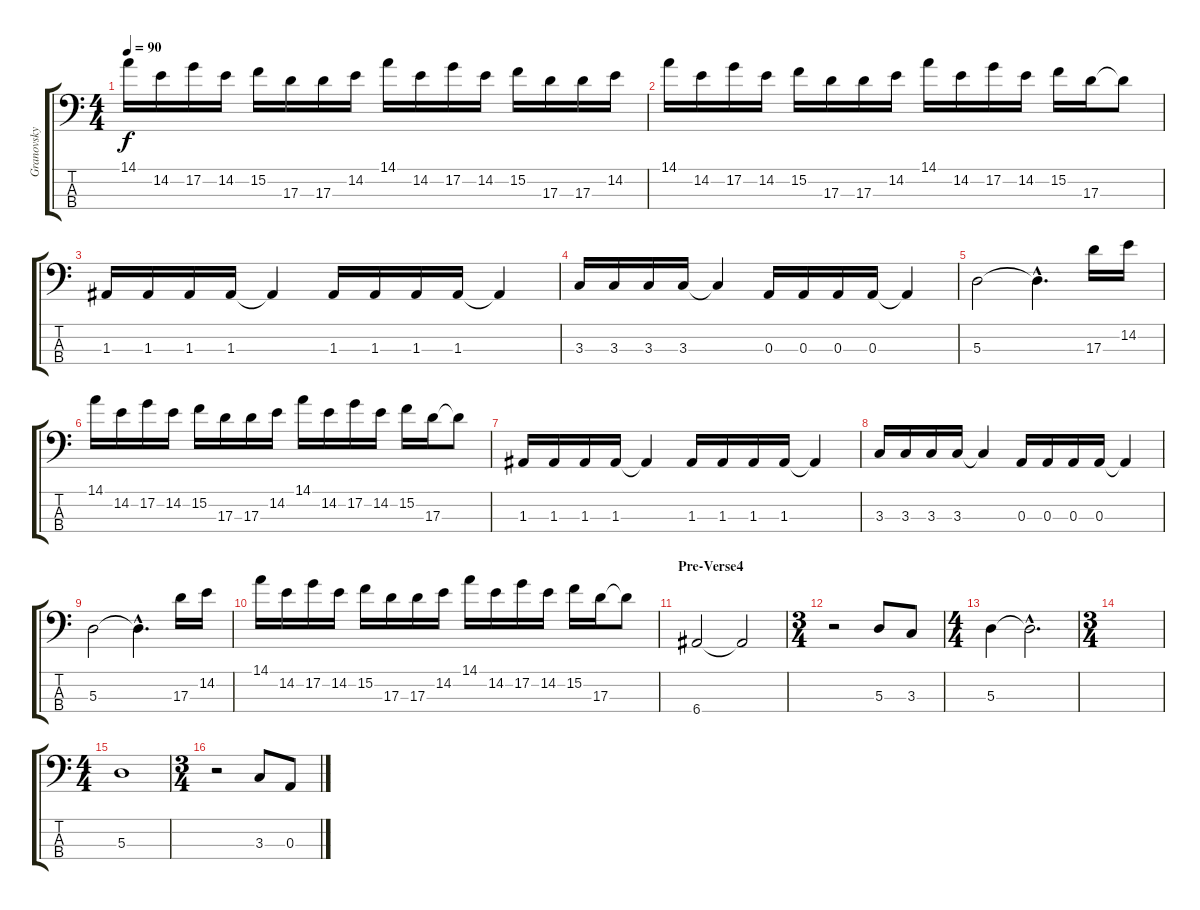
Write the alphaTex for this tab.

\track ("Granovsky" "Granovsky") {instrument fretlessbass}
\staff {score tabs}
\tuning (G2 D2 A1 E1) {hide}
\ts (4 4)
\tempo 90
\clef f4
\ks c
14.1.16{dy f} 14.2.16 17.2.16 14.2.16 15.2.16 17.3.16 17.3.16 14.2.16 14.1.16 14.2.16 17.2.16 14.2.16 15.2.16 17.3.16 17.3.16 14.2.16 |
14.1.16 14.2.16 17.2.16 14.2.16 15.2.16 17.3.16 17.3.16 14.2.16 14.1.16 14.2.16 17.2.16 14.2.16 15.2.16 17.3.16 17.3{t}.8 |
1.3.16{volume 16} 1.3.16 1.3.16 1.3.16 1.3{t}.4 1.3.16 1.3.16 1.3.16 1.3.16 1.3{t}.4 |
3.3.16 3.3.16 3.3.16 3.3.16 3.3{t}.4 0.3.16 0.3.16 0.3.16 0.3.16 0.3{t}.4 |
5.3.2 5.3{hac t}.4{d} 17.3.16 14.2.16 |
14.1.16 14.2.16 17.2.16 14.2.16 15.2.16 17.3.16 17.3.16 14.2.16 14.1.16 14.2.16 17.2.16 14.2.16 15.2.16 17.3.16 17.3{t}.8 |
1.3.16{volume 16} 1.3.16 1.3.16 1.3.16 1.3{t}.4 1.3.16 1.3.16 1.3.16 1.3.16 1.3{t}.4 |
3.3.16 3.3.16 3.3.16 3.3.16 3.3{t}.4 0.3.16 0.3.16 0.3.16 0.3.16 0.3{t}.4 |
5.3.2 5.3{hac t}.4{d} 17.3.16 14.2.16 |
14.1.16 14.2.16 17.2.16 14.2.16 15.2.16 17.3.16 17.3.16 14.2.16 14.1.16 14.2.16 17.2.16 14.2.16 15.2.16 17.3.16 17.3{t}.8 |
\section ("" "Pre-Verse4")
6.4.2 6.4{t}.2 |
\ts (3 4)
r.2 5.3.8 3.3.8 |
\ts (4 4)
5.3.4 5.3{hac t}.2{d} |
\ts (3 4)
|
\ts (4 4)
5.3.1 |
\ts (3 4)
r.2 3.3.8 0.3.8
